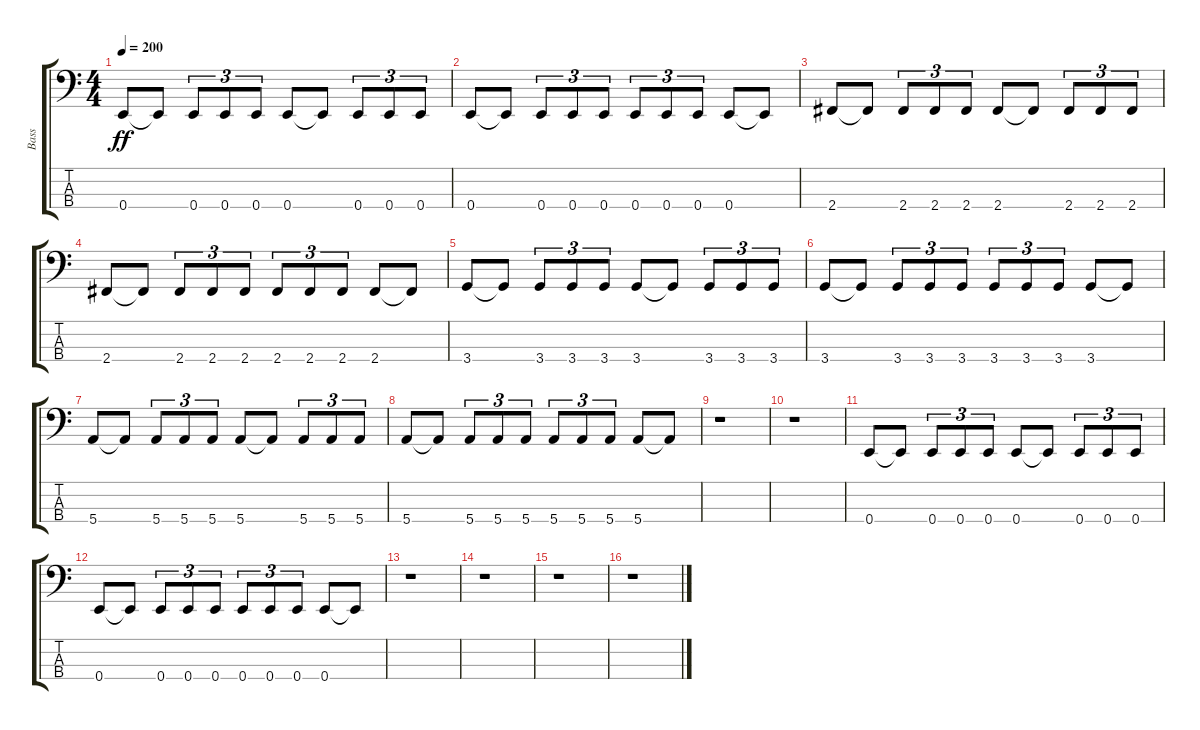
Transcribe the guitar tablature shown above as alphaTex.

\track ("Bass" "Bass") {instrument electricbassfinger}
\staff {score tabs}
\tuning (G2 D2 A1 E1) {hide}
\ts (4 4)
\tempo 200
\clef f4
\ks c
0.4.8{dy ff} 0.4{t}.8 0.4.8{tu (3 2)} 0.4.8{tu (3 2)} 0.4.8{tu (3 2)} 0.4.8 0.4{t}.8 0.4.8{tu (3 2)} 0.4.8{tu (3 2)} 0.4.8{tu (3 2)} |
0.4.8 0.4{t}.8 0.4.8{tu (3 2)} 0.4.8{tu (3 2)} 0.4.8{tu (3 2)} 0.4.8{tu (3 2)} 0.4.8{tu (3 2)} 0.4.8{tu (3 2)} 0.4.8 0.4{t}.8 |
2.4.8 2.4{t}.8 2.4.8{tu (3 2)} 2.4.8{tu (3 2)} 2.4.8{tu (3 2)} 2.4.8 2.4{t}.8 2.4.8{tu (3 2)} 2.4.8{tu (3 2)} 2.4.8{tu (3 2)} |
2.4.8 2.4{t}.8 2.4.8{tu (3 2)} 2.4.8{tu (3 2)} 2.4.8{tu (3 2)} 2.4.8{tu (3 2)} 2.4.8{tu (3 2)} 2.4.8{tu (3 2)} 2.4.8 2.4{t}.8 |
3.4.8 3.4{t}.8 3.4.8{tu (3 2)} 3.4.8{tu (3 2)} 3.4.8{tu (3 2)} 3.4.8 3.4{t}.8 3.4.8{tu (3 2)} 3.4.8{tu (3 2)} 3.4.8{tu (3 2)} |
3.4.8 3.4{t}.8 3.4.8{tu (3 2)} 3.4.8{tu (3 2)} 3.4.8{tu (3 2)} 3.4.8{tu (3 2)} 3.4.8{tu (3 2)} 3.4.8{tu (3 2)} 3.4.8 3.4{t}.8 |
5.4.8 5.4{t}.8 5.4.8{tu (3 2)} 5.4.8{tu (3 2)} 5.4.8{tu (3 2)} 5.4.8 5.4{t}.8 5.4.8{tu (3 2)} 5.4.8{tu (3 2)} 5.4.8{tu (3 2)} |
5.4.8 5.4{t}.8 5.4.8{tu (3 2)} 5.4.8{tu (3 2)} 5.4.8{tu (3 2)} 5.4.8{tu (3 2)} 5.4.8{tu (3 2)} 5.4.8{tu (3 2)} 5.4.8 5.4{t}.8 |
r.1 |
r.1 |
0.4.8 0.4{t}.8 0.4.8{tu (3 2)} 0.4.8{tu (3 2)} 0.4.8{tu (3 2)} 0.4.8 0.4{t}.8 0.4.8{tu (3 2)} 0.4.8{tu (3 2)} 0.4.8{tu (3 2)} |
0.4.8 0.4{t}.8 0.4.8{tu (3 2)} 0.4.8{tu (3 2)} 0.4.8{tu (3 2)} 0.4.8{tu (3 2)} 0.4.8{tu (3 2)} 0.4.8{tu (3 2)} 0.4.8 0.4{t}.8 |
r.1 |
r.1 |
r.1 |
r.1
